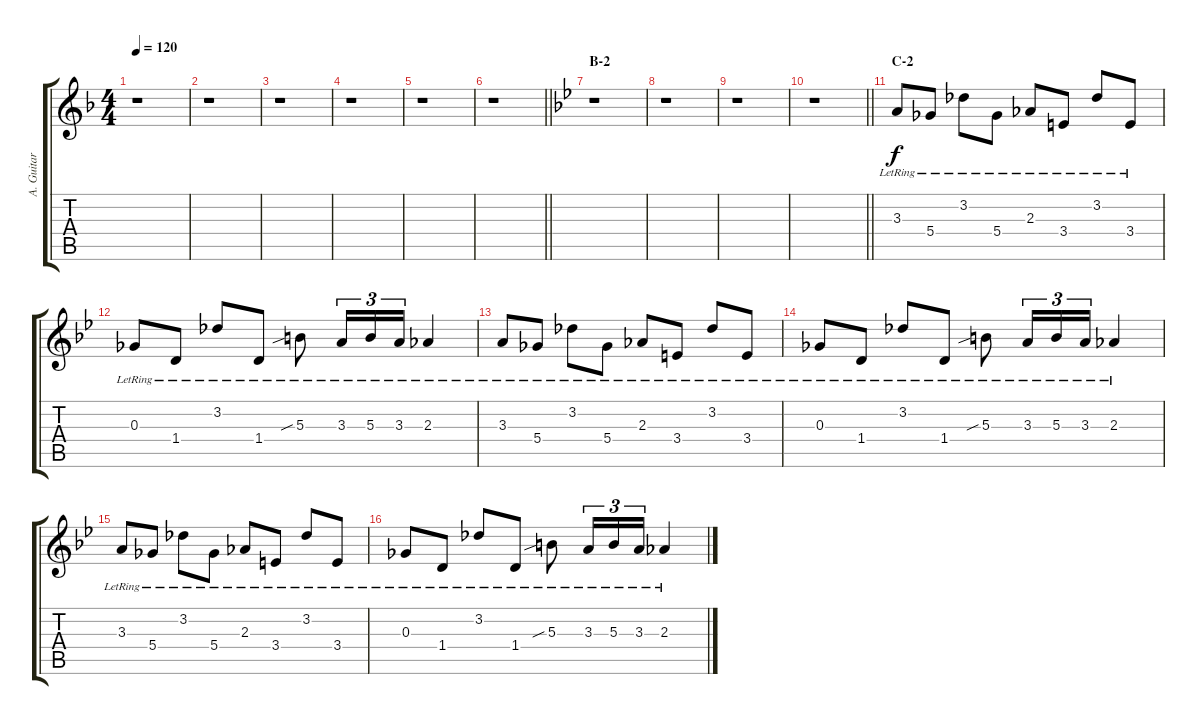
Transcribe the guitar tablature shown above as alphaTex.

\track ("A. Guitar" "A. Guitar") {instrument acousticguitarsteel}
\staff {score tabs}
\tuning (Eb4 Bb3 Gb3 Db3 Ab2 Eb2) {hide}
\ts (4 4)
\tempo 120
\clef g2
\ks f
r.1{dy f} |
r.1 |
r.1 |
r.1 |
r.1 |
\barLineRight lightlight
r.1 |
\section ("" "B-2")
\ks bb
r.1 |
r.1 |
r.1 |
\barLineRight lightlight
r.1 |
\section ("" "C-2")
3.3{lr}.8 5.4{lr}.8 3.2{lr}.8 5.4{lr}.8 2.3{lr}.8 3.4{lr}.8 3.2{lr}.8 3.4{lr}.8 |
0.3{lr}.8 1.4{lr}.8 3.2{lr}.8 1.4{lr}.8 5.3{sib lr}.8 3.3{lr}.16{tu (3 2)} 5.3{lr}.16{tu (3 2)} 3.3{lr}.16{tu (3 2)} 2.3{lr}.4 |
3.3{lr}.8 5.4{lr}.8 3.2{lr}.8 5.4{lr}.8 2.3{lr}.8 3.4{lr}.8 3.2{lr}.8 3.4{lr}.8 |
0.3{lr}.8 1.4{lr}.8 3.2{lr}.8 1.4{lr}.8 5.3{sib lr}.8 3.3{lr}.16{tu (3 2)} 5.3{lr}.16{tu (3 2)} 3.3{lr}.16{tu (3 2)} 2.3{lr}.4 |
3.3{lr}.8 5.4{lr}.8 3.2{lr}.8 5.4{lr}.8 2.3{lr}.8 3.4{lr}.8 3.2{lr}.8 3.4{lr}.8 |
0.3{lr}.8 1.4{lr}.8 3.2{lr}.8 1.4{lr}.8 5.3{sib lr}.8 3.3{lr}.16{tu (3 2)} 5.3{lr}.16{tu (3 2)} 3.3{lr}.16{tu (3 2)} 2.3{lr}.4
